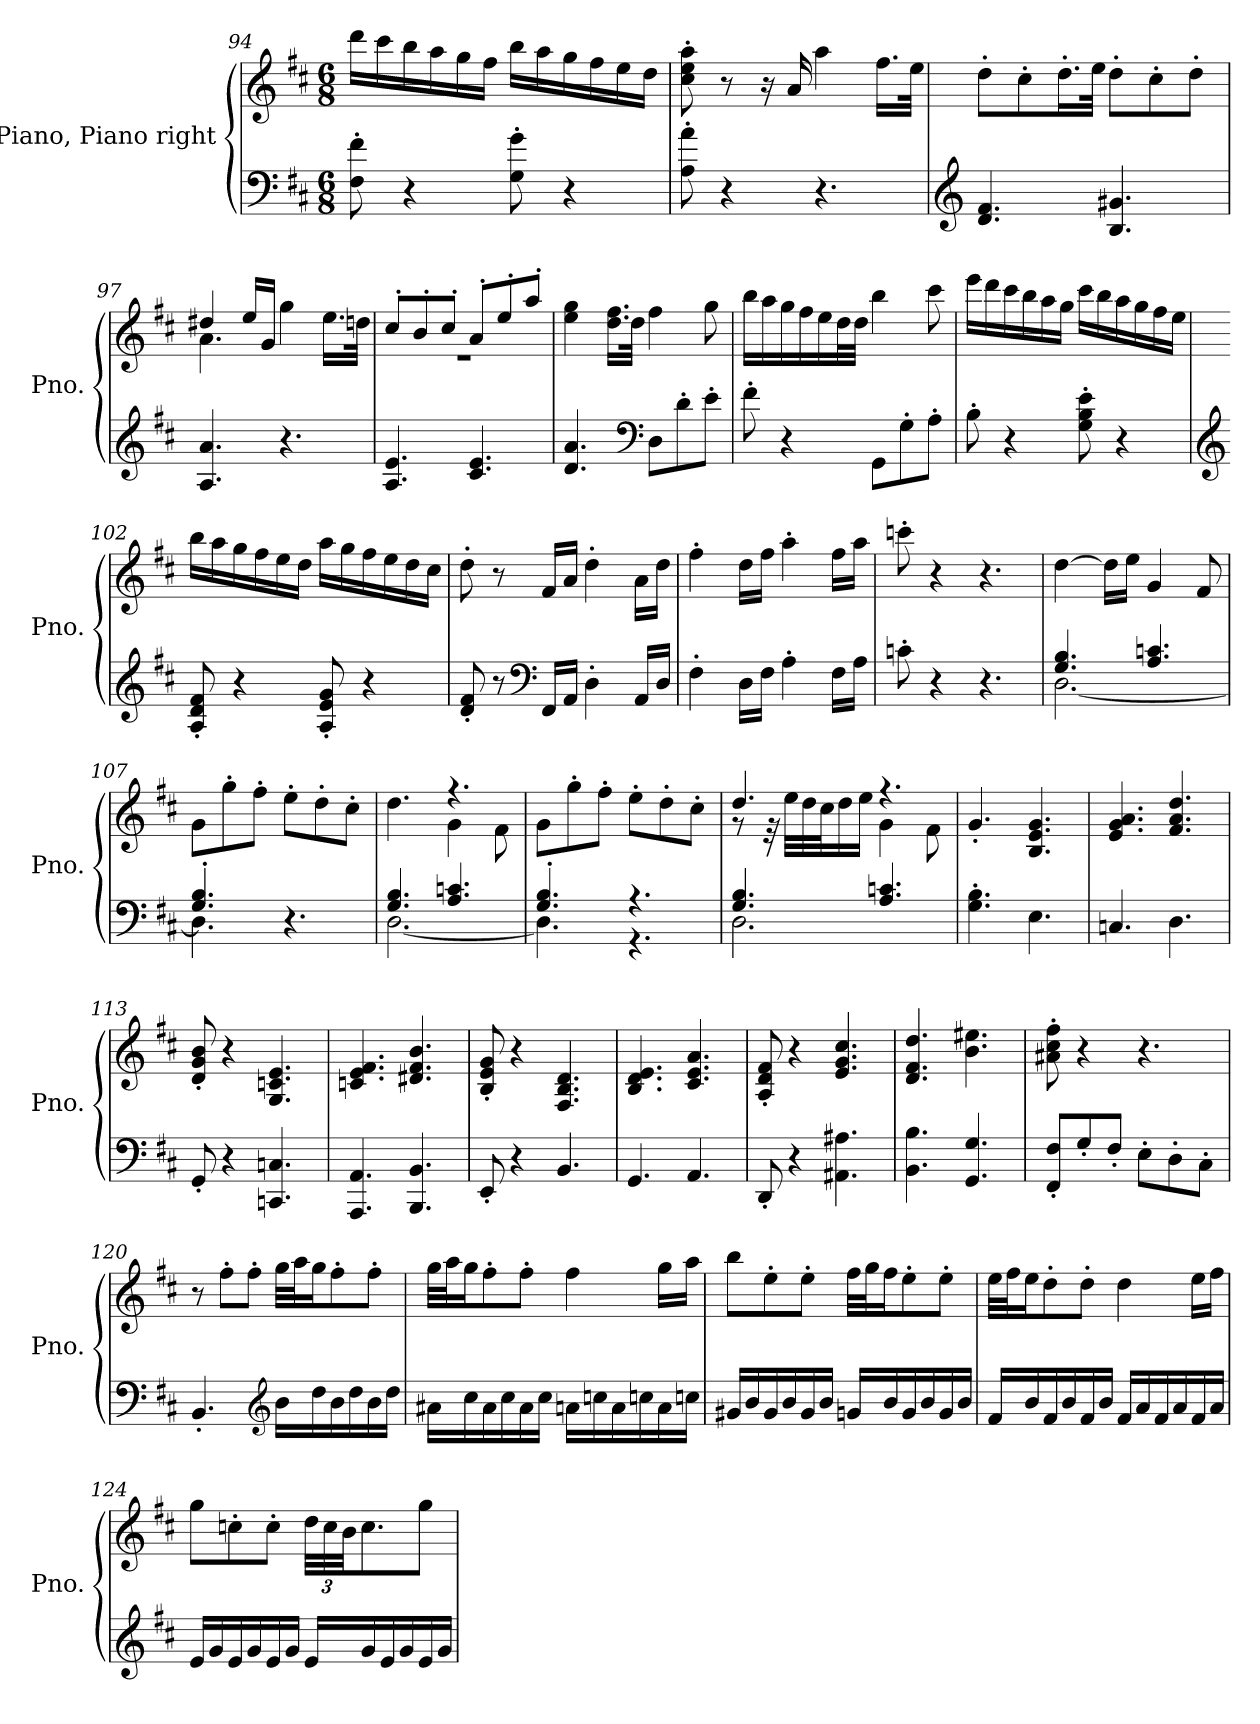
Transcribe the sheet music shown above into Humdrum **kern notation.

**kern	**kern
*part1	*part1
*staff2	*staff1
*I"Piano, Piano right	*
*I'Pno.	*
*clefF4	*clefG2
*k[f#c#]	*k[f#c#]
*M6/8	*M6/8
=94	=94
8F#\' 8f#\'	16ddd\LL
.	16ccc#\
4r	16bb\
.	16aa\
.	16gg\
.	16ff#\JJ
8G\' 8g\'	16bb\LL
.	16aa\
4r	16gg\
.	16ff#\
.	16ee\
.	16dd\JJ
=95	=95
8A\' 8a\'	8cc#\' 8ee\' 8aa\'
4r	8r
.	16r
.	16a/
4.r	4aa\
.	16.ff#\LL
.	32ee\JJk
!!LO:LB:g=z
=96	=96
*clefG2	*
4.d/ 4.f#/	8dd'\L
.	8cc#'\
.	16.dd'\L
.	32ee\JJk
4.B/ 4.g#X/	8dd'\L
.	8cc#'\
.	8dd'\J
=97	=97
*	*^
4.A/ 4.a/	4dd#X/	4.a\
.	16ee/LL	.
.	16g/JJ	.
4.r	4gg\	4.ryy
.	16.ee\LL	.
.	32ddn\JJk	.
=98	=98	=98
4.A/ 4.e/	8cc#'/L	2.r
.	8b'/	.
.	8cc#'/J	.
4.c#/ 4.e/	8a'/L	.
.	8ee'/	.
.	8aa'/J	.
*	*v	*v
=99	=99
4.d/ 4.a/	4ee\ 4gg\
.	16.dd\ 16.ff#\LL
.	32dd\JJk
*clefF4	*
8D\L	4ff#\
8d'\	.
8e'\J	8gg\
=100	=100
8f#'\	16bb\LL
.	16aa\
4r	16gg\
.	16ff#\
.	16ee\
.	32dd\L
.	32dd\JJJ
8GG\L	4bb\
8G'\	.
8A'\J	8ccc#\
!!LO:LB:g=z
=101	=101
8B'\	16eee\LL
.	16ddd\
4r	16ccc#\
.	16bb\
.	16aa\
.	16gg\JJ
8G\' 8B\' 8e\'	16ccc#\LL
.	16bb\
4r	16aa\
.	16gg\
.	16ff#\
.	16ee\JJ
=102	=102
*clefG2	*
8A/' 8d/' 8f#/'	16bb\LL
.	16aa\
4r	16gg\
.	16ff#\
.	16ee\
.	16dd\JJ
8A/' 8e/' 8g/'	16aa\LL
.	16gg\
4r	16ff#\
.	16ee\
.	16dd\
.	16cc#\JJ
=103	=103
8d/' 8f#/'	8dd'\
8r	8r
*clefF4	*
16FF#/LL	16f#/LL
16AA/JJ	16a/JJ
4D'\	4dd'\
16AA/LL	16a\LL
16D/JJ	16dd\JJ
=104	=104
4F#'\	4ff#'\
16D\LL	16dd\LL
16F#\JJ	16ff#\JJ
4A'\	4aa'\
16F#\LL	16ff#\LL
16A\JJ	16aa\JJ
=105	=105
8cn'\	8cccn'\
4r	4r
4.r	4.r
!!LO:LB:g=z
=106	=106
*^	*
4.G/ 4.B/	[2.D\	[4dd\
.	.	16dd\LL]
.	.	16ee\JJ
4.A/ 4.cn/	.	4g/
.	.	8f#/
=107	=107	=107
4.G/' 4.B/'	4.D\]	8g\L
.	.	8gg'\
.	.	8ff#'\J
4.r	4.ryy	8ee'\L
.	.	8dd'\
.	.	8cc#'\J
=108	=108	=108
*	*	*^
4.G/ 4.B/	[2.D\	4.dd\	4.ryy
4.A/ 4.cn/	.	4.r	4g\
.	.	.	8f#\
*	*	*v	*v
=109	=109	=109
4.G/' 4.B/'	4.D\]	8g\L
.	.	8gg'\
.	.	8ff#'\J
4.r	4.r	8ee'\L
.	.	8dd'\
.	.	8cc#'\J
=110	=110	=110
*	*	*^
4.G/ 4.B/	2.D\	4.dd/	8r
.	.	.	32r
.	.	.	32ee\LLL
.	.	.	32dd\
.	.	.	32cc#\J
.	.	.	16dd\
.	.	.	16ee\JJ
4.A/ 4.cn/	.	4.r	4g\
.	.	.	8f#\
*v	*v	*	*
*	*v	*v
=111	=111
4.G\' 4.B\'	4.g'/
4.E\	4.B/ 4.e/ 4.g/
!!LO:PB:g=z
=112	=112
4.Cn/	4.e/ 4.g/ 4.a/
4.D\	4.f#/ 4.a/ 4.dd/
=113	=113
8GG'/	8d/' 8g/' 8b/'
4r	4r
4.CCn/ 4.Cn/	4.G/ 4.cn/ 4.e/
=114	=114
4.AAA/ 4.AA/	4.cn/ 4.e/ 4.f#/
4.BBB/ 4.BB/	4.d#X/ 4.f#/ 4.b/
=115	=115
8EE'/	8B/' 8e/' 8g/'
4r	4r
4.BB/	4.F#/ 4.B/ 4.d/
=116	=116
4.GG/	4.B/ 4.d/ 4.e/
4.AA/	4.c#/ 4.e/ 4.a/
=117	=117
8DD'/	8A/' 8d/' 8f#/'
4r	4r
4.AA#X\ 4.A#X\	4.e/ 4.g/ 4.cc#/
=118	=118
4.BB\ 4.B\	4.d/ 4.f#/ 4.dd/
4.GG/ 4.G/	4.b\ 4.ee#X\
=119	=119
8FF#/' 8F#/'L	8a#X\' 8cc#\' 8ff#\'
8G'/	4r
8F#'/J	.
8E'\L	4.r
8D'\	.
8C#'\J	.
!!LO:LB:g=z
=120	=120
4.BB'/	8r
.	8ff#'\L
.	8ff#'\J
*clefG2	*
16b\LL	32gg\LLL
.	32aa\J
16dd\	16gg\J
16b\	8ff#'\
16dd\	.
16b\	8ff#'\J
16dd\JJ	.
=121	=121
16a#X\LL	32gg\LLL
.	32aa\J
16cc#\	16gg\J
16a#\	8ff#'\
16cc#\	.
16a#\	8ff#'\J
16cc#\JJ	.
16an\LL	4ff#\
16ccn\	.
16a\	.
16ccn\	.
16a\	16gg\LL
16ccn\JJ	16aa\JJ
=122	=122
16g#X/LL	8bb\L
16b/	.
16g#/	8ee'\
16b/	.
16g#/	8ee'\J
16b/JJ	.
16gn/LL	32ff#\LLL
.	32gg\J
16b/	16ff#\J
16g/	8ee'\
16b/	.
16g/	8ee'\J
16b/JJ	.
=123	=123
16f#/LL	32ee\LLL
.	32ff#\J
16b/	16ee\J
16f#/	8dd'\
16b/	.
16f#/	8dd'\J
16b/JJ	.
16f#/LL	4dd\
16a/	.
16f#/	.
16a/	.
16f#/	16ee\LL
16a/JJ	16ff#\JJ
!!LO:LB:g=z
=124	=124
16e/LL	8gg\L
16g/	.
16e/	8ccn'\
16g/	.
16e/	8cc'\J
16g/JJ	.
*	*Xbrackettup
16e/LL	48dd\LLL
.	48cc\
.	48b\JJ
16g/	8.cc\
16e/	.
16g/	.
16e/	8gg\J
16g/JJ	.
=	=
*-	*-
